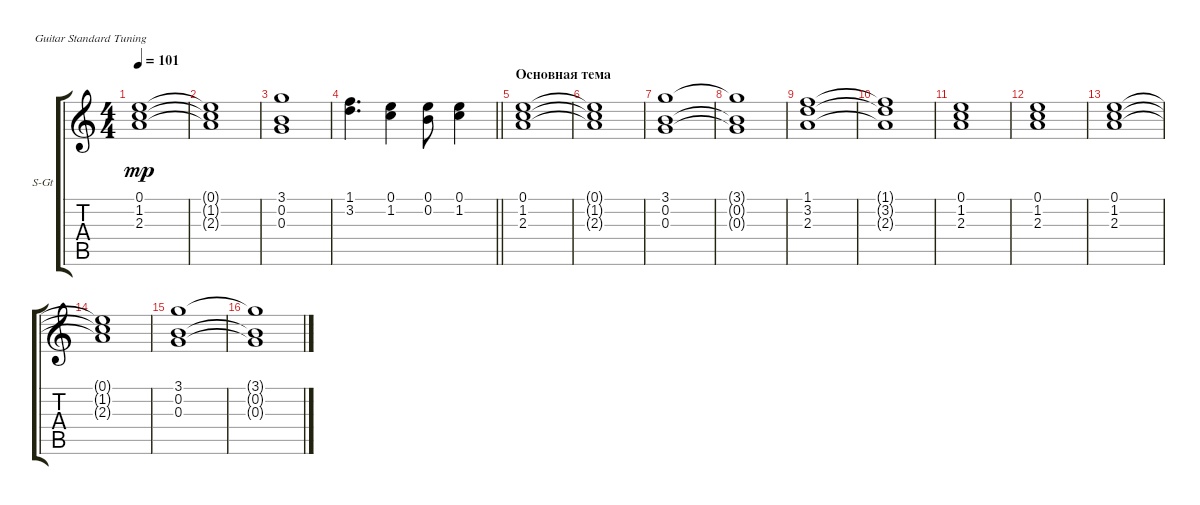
\bracketExtendMode groupsimilarinstruments
\firstSystemTrackNameOrientation horizontal
\otherSystemsTrackNameOrientation horizontal
\track ("синтез" "S-Gt") {instrument synthstrings1}
\staff {score tabs}
\tuning (E4 B3 G3 D3 A2 E2)
\displaytranspose 12
\ts (4 4)
\tempo 101
\clef g2
\ks c
(0.1 1.2 2.3).1{dy mp} |
(0.1{t} 1.2{t} 2.3{t}).1 |
(3.1 0.2 0.3).1 |
\barLineRight lightlight
(1.1 3.2).4{d} (0.1 1.2).4 (0.1 0.2).8 (0.1 1.2).4 |
\section ("" "Основная тема")
(0.1 1.2 2.3).1 |
(0.1{t} 1.2{t} 2.3{t}).1 |
(3.1 0.2 0.3).1 |
(3.1{t} 0.2{t} 0.3{t}).1 |
(1.1 3.2 2.3).1 |
(1.1{t} 3.2{t} 2.3{t}).1 |
(0.1 1.2 2.3).1 |
(0.1 1.2 2.3).1 |
(0.1 1.2 2.3).1 |
(0.1{t} 1.2{t} 2.3{t}).1 |
(3.1 0.2 0.3).1 |
(3.1{t} 0.2{t} 0.3{t}).1
